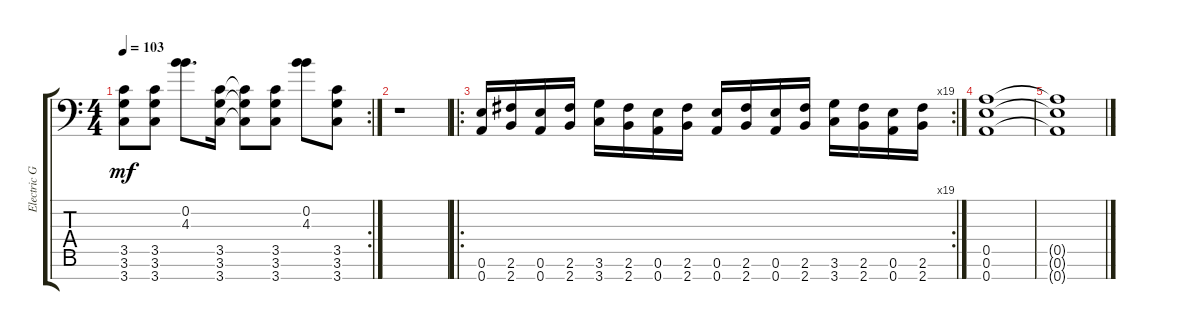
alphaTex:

\track ("Electric Guitar" "Electric G") {instrument distortionguitar}
\staff {score tabs}
\tuning (E4 B3 G3 D3 A2 E2 A1) {hide}
\rc 2
\ts (4 4)
\tempo 103
\clef f4
\ks c
(3.5{t} 3.6{t} 3.7{t}).8{dy mf} (3.5 3.6 3.7).8 (0.2 4.3).8{d} (3.5 3.6 3.7).16 (3.5{t} 3.6{t} 3.7{t}).8 (3.5 3.6 3.7).8 (0.2 4.3).8 (3.5 3.6 3.7).8 |
r.1 |
\ro
\rc 19
(0.6 0.7).16 (2.6 2.7).16 (0.6 0.7).16 (2.6 2.7).16 (3.6 3.7).16 (2.6 2.7).16 (0.6 0.7).16 (2.6 2.7).16 (0.6 0.7).16 (2.6 2.7).16 (0.6 0.7).16 (2.6 2.7).16 (3.6 3.7).16 (2.6 2.7).16 (0.6 0.7).16 (2.6 2.7).16 |
(0.5 0.6 0.7).1 |
(0.5{t} 0.6{t} 0.7{t}).1
